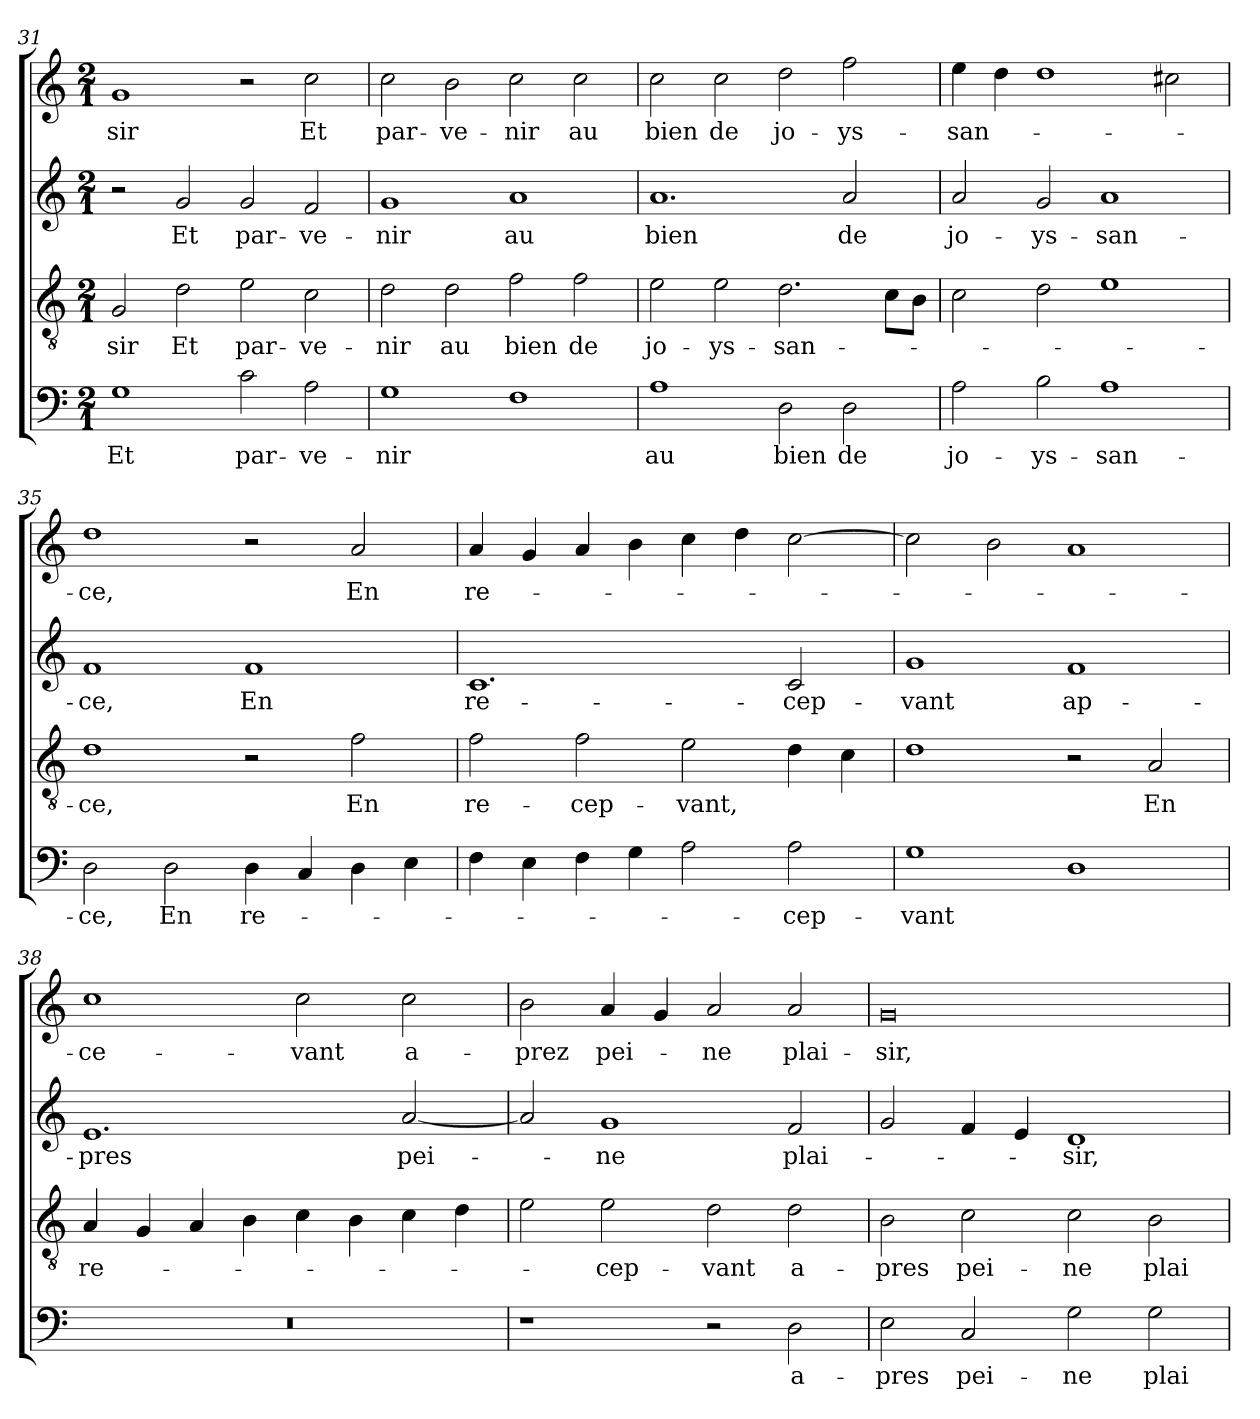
**kern	**text	**kern	**text	**kern	**text	**kern	**text
*part4	*part4	*part3	*part3	*part2	*part2	*part1	*part1
*staff4	*staff4	*staff3	*staff3	*staff2	*staff2	*staff1	*staff1
*clefF4	*	*clefGv2	*	*clefG2	*	*clefG2	*
*	*	*ITrd-7c-12	*	*	*	*	*
*k[]	*	*k[]	*	*k[]	*	*k[]	*
*C:	*	*C:	*	*C:	*	*C:	*
*M2/1	*	*M2/1	*	*M2/1	*	*M2/1	*
=31	=31	=31	=31	=31	=31	=31	=31
1G\	Et	2g/	-sir	2r	.	1g/	-sir
.	.	2dd\	Et	2g/	Et	.	.
2c\	par-	2ee\	par-	2g/	par-	2r	.
2A\	-ve-	2cc\	-ve-	2f/	-ve-	2cc\	Et
!!LO:LB:g=z
=32	=32	=32	=32	=32	=32	=32	=32
1G\	-nir	2dd\	-nir	1g/	-nir	2cc\	par-
.	.	2dd\	au	.	.	2b\	-ve-
1F\	.	2ff\	bien	1a/	au	2cc\	-nir
.	.	2ff\	de	.	.	2cc\	au
=33	=33	=33	=33	=33	=33	=33	=33
1A\	au	2ee\	jo-	1.a/	bien	2cc\	bien
.	.	2ee\	-ys-	.	.	2cc\	de
2D\	bien	2.dd\	-san-	.	.	2dd\	jo-
2D\	de	.	.	2a/	de	2ff\	-ys-
.	.	8cc\L	.	.	.	.	.
.	.	8b\J	.	.	.	.	.
=34	=34	=34	=34	=34	=34	=34	=34
2A\	jo-	2cc\	.	2a/	jo-	4ee\	-san-
.	.	.	.	.	.	4dd\	.
2B\	-ys-	2dd\	.	2g/	-ys-	1dd\	.
1A\	-san-	1ee\	.	1a/	-san-	.	.
.	.	.	.	.	.	2cc#X\	.
=35	=35	=35	=35	=35	=35	=35	=35
2D\	-ce,	1dd\	-ce,	1f/	-ce,	1dd\	-ce,
2D\	En	.	.	.	.	.	.
4D\	re-	2r	.	1f/	En	2r	.
4C/	.	.	.	.	.	.	.
4D\	.	2ff\	En	.	.	2a/	En
4E\	.	.	.	.	.	.	.
=36	=36	=36	=36	=36	=36	=36	=36
4F\	.	2ff\	re-	1.c/	re-	4a/	re-
4E\	.	.	.	.	.	4g/	.
4F\	.	2ff\	-cep-	.	.	4a/	.
4G\	.	.	.	.	.	4b\	.
2A\	.	2ee\	-vant,	.	.	4cc\	.
.	.	.	.	.	.	4dd\	.
2A\	-cep-	4dd\	.	2c/	-cep-	[2cc\	.
.	.	4cc\	.	.	.	.	.
!!LO:PB:g=z
=37	=37	=37	=37	=37	=37	=37	=37
1G\	-vant	1dd\	.	1g/	-vant	2cc\]	.
.	.	.	.	.	.	2b\	.
1D\	.	2r	.	1f/	ap-	1a/	.
.	.	2a/	En	.	.	.	.
=38	=38	=38	=38	=38	=38	=38	=38
0r	.	4a/	re-	1.e/	-pres	1cc\	-ce-
.	.	4g/	.	.	.	.	.
.	.	4a/	.	.	.	.	.
.	.	4b\	.	.	.	.	.
.	.	4cc\	.	.	.	2cc\	-vant
.	.	4b\	.	.	.	.	.
.	.	4cc\	.	[2a/	pei-	2cc\	a-
.	.	4dd\	.	.	.	.	.
=39	=39	=39	=39	=39	=39	=39	=39
1r	.	2ee\	.	2a/]	.	2b\	-prez
.	.	2ee\	-cep-	1g/	-ne	4a/	pei-
.	.	.	.	.	.	4g/	.
2r	.	2dd\	-vant	.	.	2a/	-ne
2D\	a-	2dd\	a-	2f/	plai-	2a/	plai-
=40	=40	=40	=40	=40	=40	=40	=40
2E\	-pres	2b\	-pres	2g/	.	0g/	-sir,
2C/	pei-	2cc\	pei-	4f/	.	.	.
.	.	.	.	4e/	.	.	.
2G\	-ne	2cc\	-ne	1d/	-sir,	.	.
2G\	plai-	2b\	plai-	.	.	.	.
=	=	=	=	=	=	=	=
*-	*-	*-	*-	*-	*-	*-	*-
